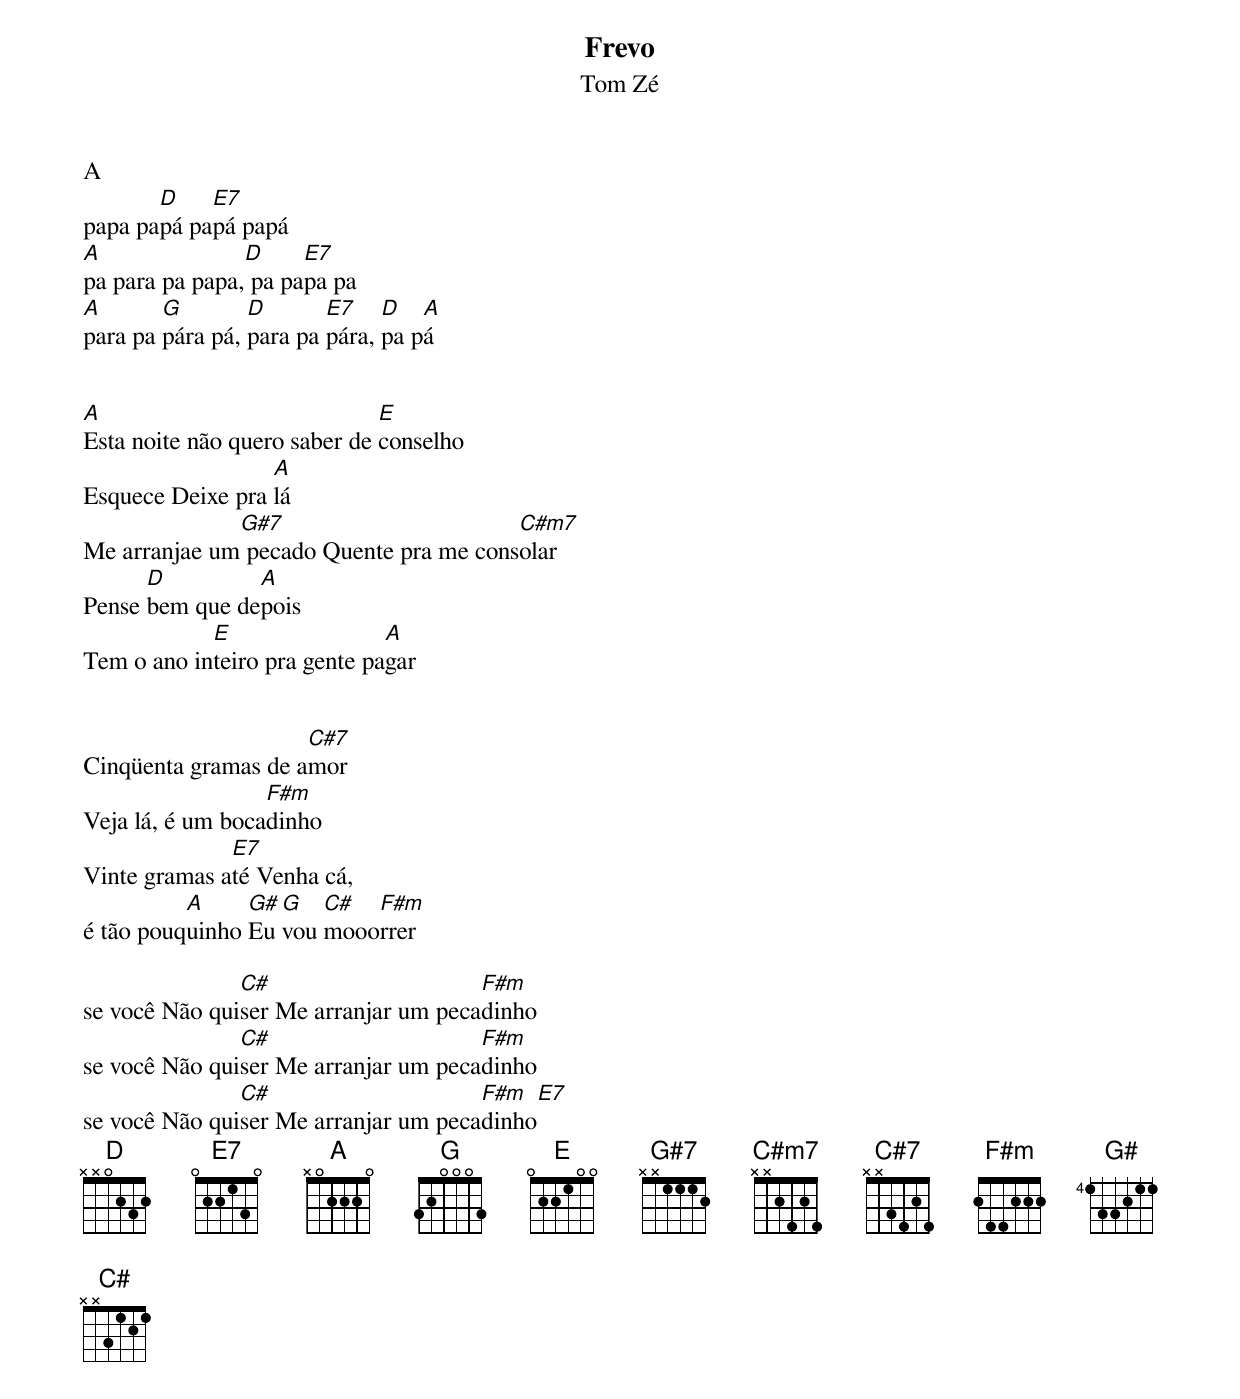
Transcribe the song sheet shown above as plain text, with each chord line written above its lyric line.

Frevo
Tom Zé

A
       D    E7
papa papá papá papá
A               D     E7
pa para pa papa, pa papa pa
A       G        D       E7    D   A
para pa pára pá, para pa pára, pa pá


A                             E
Esta noite não quero saber de conselho
                  A
Esquece Deixe pra lá
              G#7                       C#m7
Me arranjae um pecado Quente pra me consolar
      D         A
Pense bem que depois
            E                 A
Tem o ano inteiro pra gente pagar


                     C#7
Cinqüenta gramas de amor
                  F#m
Veja lá, é um bocadinho
              E7
Vinte gramas até Venha cá,
          A     G# G   C#  F#m
é tão pouquinho Eu vou mooorrer

               C#                     F#m
se você Não quiser Me arranjar um pecadinho
               C#                     F#m
se você Não quiser Me arranjar um pecadinho
               C#                     F#m    E7
se você Não quiser Me arranjar um pecadinho
